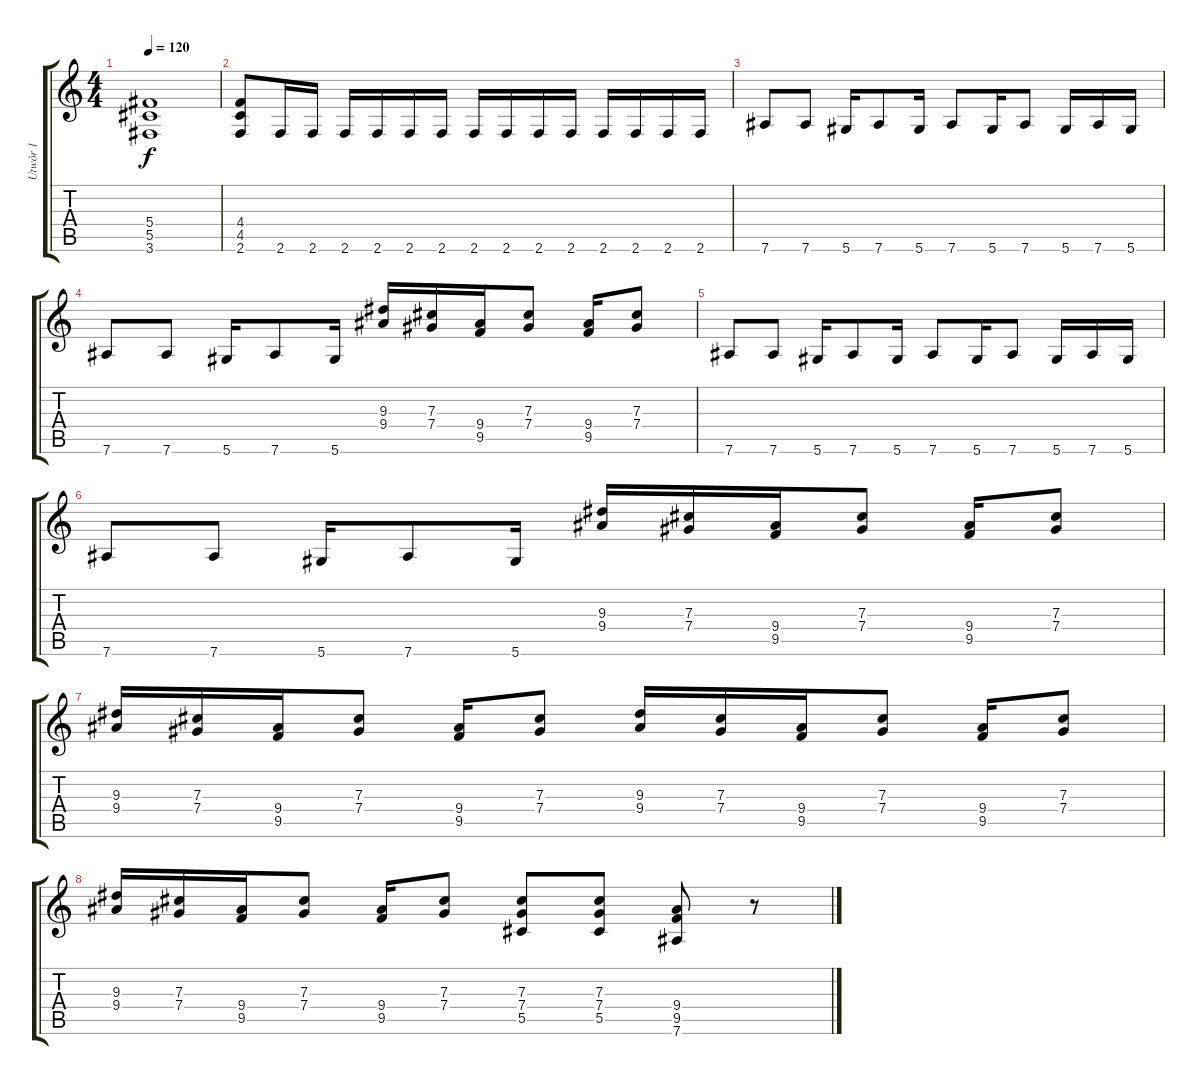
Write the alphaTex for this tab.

\track ("Utwór 1" "Utwór 1") {instrument distortionguitar}
\staff {score tabs}
\tuning (Eb4 Bb3 Gb3 Db3 Ab2 Eb2) {hide}
\ts (4 4)
\tempo 120
\clef g2
\ks c
(5.4 5.5 3.6).1{dy f} |
(4.4 4.5 2.6).8 2.6.16 2.6.16 2.6.16 2.6.16 2.6.16 2.6.16 2.6.16 2.6.16 2.6.16 2.6.16 2.6.16 2.6.16 2.6.16 2.6.16 |
7.6.8 7.6.8 5.6.16 7.6.8 5.6.16 7.6.8 5.6.16 7.6.8 5.6.16 7.6.16 5.6.16 |
7.6.8 7.6.8 5.6.16 7.6.8 5.6.16 (9.3 9.4).16 (7.3 7.4).16 (9.4 9.5).16 (7.3 7.4).8 (9.4 9.5).16 (7.3 7.4).8 |
7.6.8 7.6.8 5.6.16 7.6.8 5.6.16 7.6.8 5.6.16 7.6.8 5.6.16 7.6.16 5.6.16 |
7.6.8 7.6.8 5.6.16 7.6.8 5.6.16 (9.3 9.4).16 (7.3 7.4).16 (9.4 9.5).16 (7.3 7.4).8 (9.4 9.5).16 (7.3 7.4).8 |
(9.3 9.4).16 (7.3 7.4).16 (9.4 9.5).16 (7.3 7.4).8 (9.4 9.5).16 (7.3 7.4).8 (9.3 9.4).16 (7.3 7.4).16 (9.4 9.5).16 (7.3 7.4).8 (9.4 9.5).16 (7.3 7.4).8 |
(9.3 9.4).16 (7.3 7.4).16 (9.4 9.5).16 (7.3 7.4).8 (9.4 9.5).16 (7.3 7.4).8 (7.3 7.4 5.5).8 (7.3 7.4 5.5).8 (9.4 9.5 7.6).8 r.8
